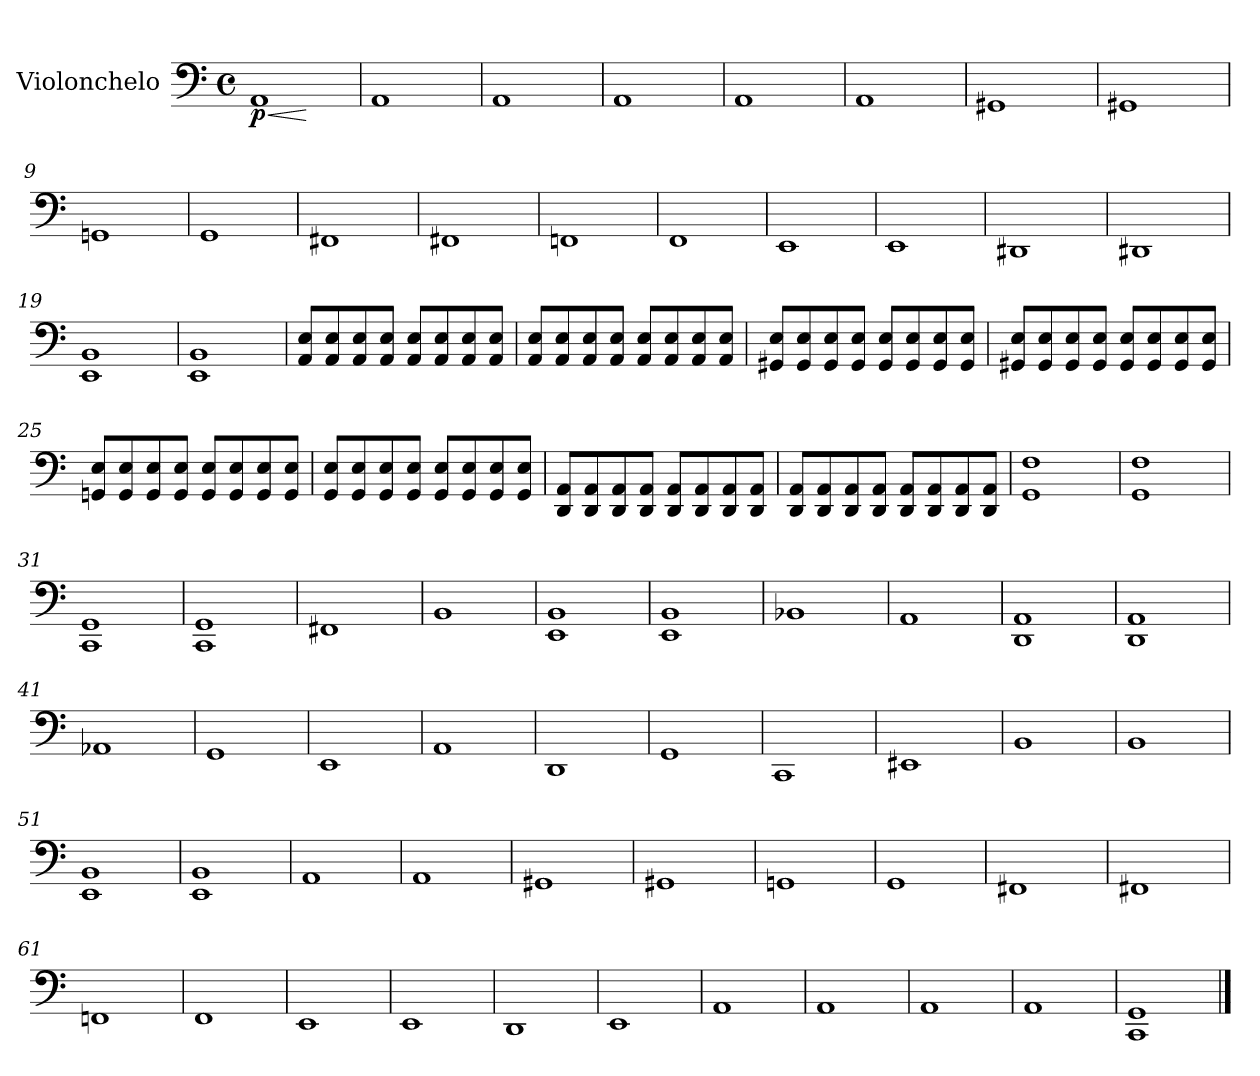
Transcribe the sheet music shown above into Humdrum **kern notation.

**kern	**dynam
*part1	*part1
*staff1	*staff1
*I"Violonchelo	*
*I'Vc.	*
*clefF4	*
*k[]	*
*M4/4	*
*met(c)	*
=1	=1
!	!LO:HP:b
!	!LO:DY:n=1:b
1AA	< p
.	[
=2	=2
1AA	.
=3	=3
1AA	.
=4	=4
1AA	.
=5	=5
1AA	.
=6	=6
1AA	.
=7	=7
1GG#X	.
=8	=8
1GG#X	.
=9	=9
1GGn	.
=10	=10
1GG	.
=11	=11
1FF#X	.
=12	=12
1FF#X	.
=13	=13
1FFn	.
=14	=14
1FF	.
=15	=15
1EE	.
=16	=16
1EE	.
=17	=17
1DD#X	.
!!LO:LB:g=z
=18	=18
1DD#X	.
=19	=19
1EE 1BB	.
=20	=20
1EE 1BB	.
=21	=21
8AA/ 8E/L	.
8AA/ 8E/	.
8AA/ 8E/	.
8AA/ 8E/J	.
8AA/ 8E/L	.
8AA/ 8E/	.
8AA/ 8E/	.
8AA/ 8E/J	.
=22	=22
8AA/ 8E/L	.
8AA/ 8E/	.
8AA/ 8E/	.
8AA/ 8E/J	.
8AA/ 8E/L	.
8AA/ 8E/	.
8AA/ 8E/	.
8AA/ 8E/J	.
=23	=23
8GG#X/ 8E/L	.
8GG#/ 8E/	.
8GG#/ 8E/	.
8GG#/ 8E/J	.
8GG#/ 8E/L	.
8GG#/ 8E/	.
8GG#/ 8E/	.
8GG#/ 8E/J	.
=24	=24
8GG#X/ 8E/L	.
8GG#/ 8E/	.
8GG#/ 8E/	.
8GG#/ 8E/J	.
8GG#/ 8E/L	.
8GG#/ 8E/	.
8GG#/ 8E/	.
8GG#/ 8E/J	.
!!LO:LB:g=z
=25	=25
8GGn/ 8E/L	.
8GG/ 8E/	.
8GG/ 8E/	.
8GG/ 8E/J	.
8GG/ 8E/L	.
8GG/ 8E/	.
8GG/ 8E/	.
8GG/ 8E/J	.
=26	=26
8GG/ 8E/L	.
8GG/ 8E/	.
8GG/ 8E/	.
8GG/ 8E/J	.
8GG/ 8E/L	.
8GG/ 8E/	.
8GG/ 8E/	.
8GG/ 8E/J	.
=27	=27
8DD/ 8AA/L	.
8DD/ 8AA/	.
8DD/ 8AA/	.
8DD/ 8AA/J	.
8DD/ 8AA/L	.
8DD/ 8AA/	.
8DD/ 8AA/	.
8DD/ 8AA/J	.
=28	=28
8DD/ 8AA/L	.
8DD/ 8AA/	.
8DD/ 8AA/	.
8DD/ 8AA/J	.
8DD/ 8AA/L	.
8DD/ 8AA/	.
8DD/ 8AA/	.
8DD/ 8AA/J	.
=29	=29
1GG 1F	.
=30	=30
1GG 1F	.
!!LO:LB:g=z
=31	=31
1CC 1GG	.
=32	=32
1CC 1GG	.
=33	=33
1FF#X	.
=34	=34
1BB	.
=35	=35
1EE 1BB	.
=36	=36
1EE 1BB	.
=37	=37
1BB-X	.
=38	=38
1AA	.
=39	=39
1DD 1AA	.
=40	=40
1DD 1AA	.
=41	=41
1AA-X	.
=42	=42
1GG	.
=43	=43
1EE	.
=44	=44
1AA	.
=45	=45
1DD	.
=46	=46
1GG	.
=47	=47
1CC	.
!!LO:LB:g=z
=48	=48
1EE#X	.
=49	=49
1BB	.
=50	=50
1BB	.
=51	=51
1EE 1BB	.
=52	=52
1EE 1BB	.
=53	=53
1AA	.
=54	=54
1AA	.
=55	=55
1GG#X	.
=56	=56
1GG#X	.
=57	=57
1GGn	.
=58	=58
1GG	.
=59	=59
1FF#X	.
=60	=60
1FF#X	.
=61	=61
1FFn	.
=62	=62
1FF	.
=63	=63
1EE	.
=64	=64
1EE	.
!!LO:LB:g=z
=65	=65
1DD	.
=66	=66
1EE	.
=67	=67
1AA	.
=68	=68
1AA	.
=69	=69
1AA	.
=70	=70
1AA	.
=71	=71
1CC 1GG	.
==	==
*-	*-
